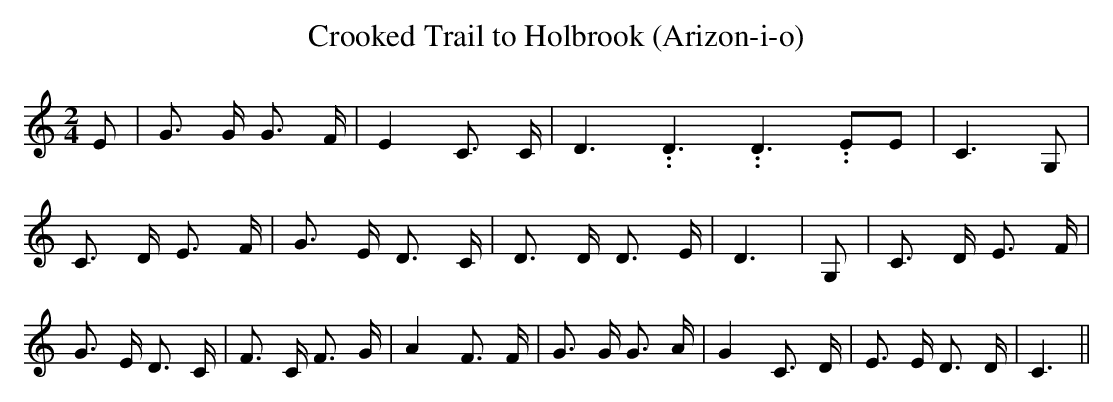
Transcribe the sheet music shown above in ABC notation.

X:1
T: Crooked Trail to Holbrook (Arizon-i-o)
M:2/4
L:1/8
K:C
 E| G3/2 G/2 G3/2 F/2| E2 C3/2 C/2| D3.99999962500005/5.99999925000009 D3.99999962500005/5.99999925000009 D3.99999962500005/5.99999925000009 EE|\
 C3 G,| C3/2 D/2 E3/2 F/2| G3/2 E/2 D3/2 C/2| D3/2 D/2 D3/2 E/2| D3|\
 G,| C3/2 D/2 E3/2 F/2| G3/2 E/2 D3/2 C/2| F3/2 C/2 F3/2 G/2| A2 F3/2 F/2|\
 G3/2 G/2 G3/2 A/2| G2 C3/2 D/2| E3/2 E/2 D3/2 D/2| C3||
